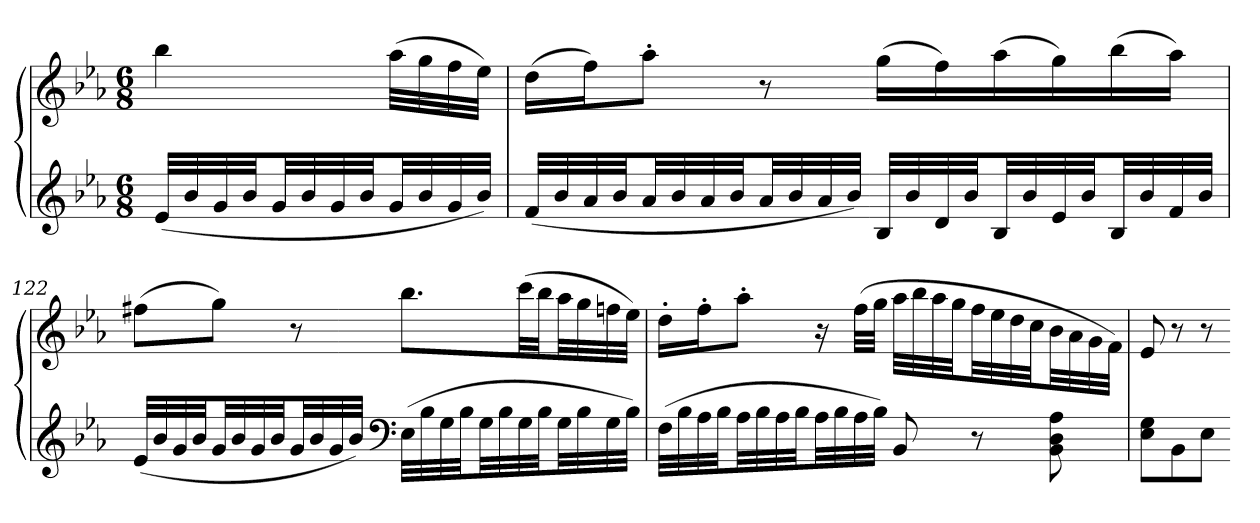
**kern	**kern
*part1	*part1
*staff2	*staff1
*clefG2	*clefG2
*k[b-e-a-]	*k[b-e-a-]
*M6/8	*M6/8
=	=
(32e-LLL	4bb-
32b-	.
32g	.
32b-JJ	.
32gLL	.
32b-	.
32g	.
32b-JJ	.
32gLL	(32aa-LLL
32b-	32gg
32g	32ff
32b-JJJ)	32ee-JJJ)
=121	=121
(32fLLL	(16ddLL
32b-	.
32a-	16ffJ)
32b-JJ	.
32a-LL	8aa-'J
32b-	.
32a-	.
32b-JJ	.
32a-LL	8r
32b-	.
32a-	.
32b-JJJ)	.
32B-LLL	(16ggLL
32b-	.
32d	16ff)
32b-JJ	.
32B-LL	(16aa-
32b-	.
32e-	16gg)
32b-JJ	.
32B-LL	(16bb-
32b-	.
32f	16aa-JJ)
32b-JJJ	.
=122	=122
(32e-LLL	(8ff#XL
32b-	.
32g	.
32b-JJ	.
32gLL	8ggJ)
32b-	.
32g	.
32b-JJ	.
32gLL	8r
32b-	.
32g	.
32b-JJJ)	.
*clefF4	*
(32E-LLL	8.bb-L
32B-	.
32G	.
32B-JJ	.
32GLL	.
32B-	.
32G	(32cccLL
32B-JJ	32bb-JJ
32GLL	32aa-LL
32B-	32gg
32G	32ffn
32B-JJJ)	32ee-JJJ)
=123	=123
(32FLLL	16dd'LL
32B-	.
32A-	16ff'J
32B-JJ	.
32A-LL	8aa-'J
32B-	.
32A-	.
32B-JJ	.
32A-LL	16r
32B-	.
32A-	(32ffLLL
32B-JJJ)	32ggJJJ
8BB-	32aa-LLL
.	32bb-
.	32aa-
.	32ggJJ
8r	32ffLL
.	32ee-
.	32dd
.	32ccJJ
8BB- 8D 8A-	32b-LL
.	32a-
.	32g
.	32fJJJ)
=124	=124
8E- 8GL	8e-
8BB-	8r
8E-J	8r
=-	=-
*-	*-
